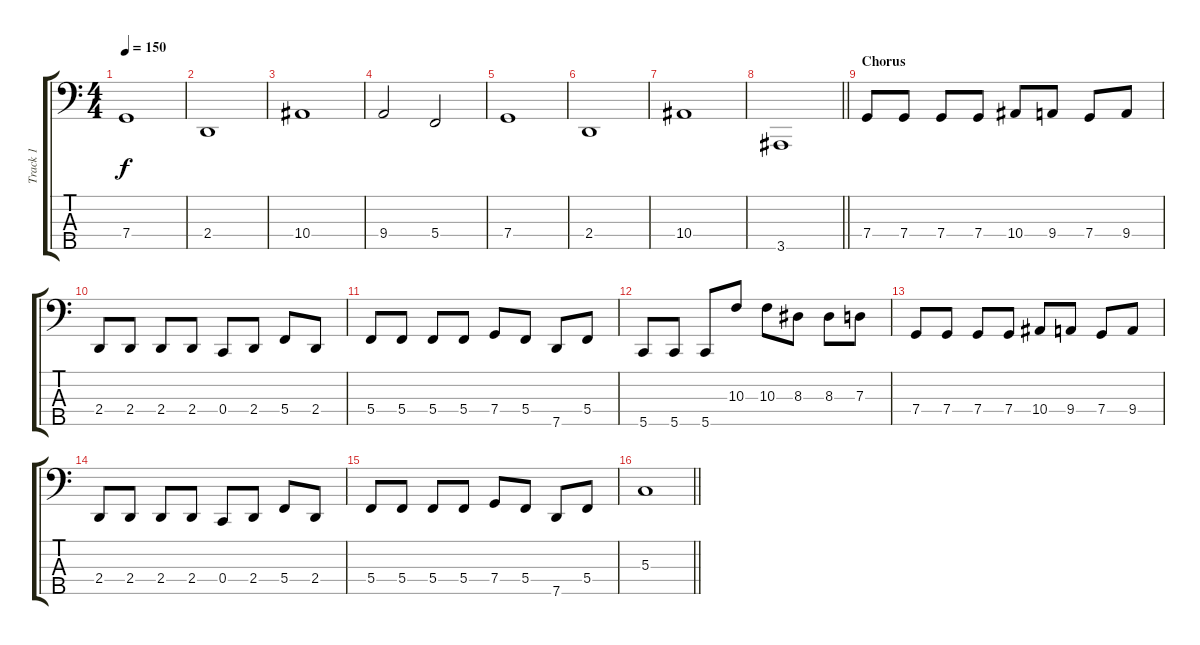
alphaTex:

\track ("Track 1" "Track 1") {instrument electricbassfinger}
\staff {score tabs}
\tuning (F2 C2 G1 C1 G0) {hide}
\ts (4 4)
\tempo 150
\clef f4
\ks c
7.4.1{dy f} |
2.4.1 |
10.4.1 |
9.4.2 5.4.2 |
7.4.1 |
2.4.1 |
10.4.1 |
\barLineRight lightlight
3.5.1 |
\section ("" "Chorus")
7.4.8 7.4.8 7.4.8 7.4.8 10.4.8 9.4.8 7.4.8 9.4.8 |
2.4.8 2.4.8 2.4.8 2.4.8 0.4.8 2.4.8 5.4.8 2.4.8 |
5.4.8 5.4.8 5.4.8 5.4.8 7.4.8 5.4.8 7.5.8 5.4.8 |
5.5.8 5.5.8 5.5.8 10.3.8 10.3.8 8.3.8 8.3.8 7.3.8 |
7.4.8 7.4.8 7.4.8 7.4.8 10.4.8 9.4.8 7.4.8 9.4.8 |
2.4.8 2.4.8 2.4.8 2.4.8 0.4.8 2.4.8 5.4.8 2.4.8 |
5.4.8 5.4.8 5.4.8 5.4.8 7.4.8 5.4.8 7.5.8 5.4.8 |
\barLineRight lightlight
5.3.1
